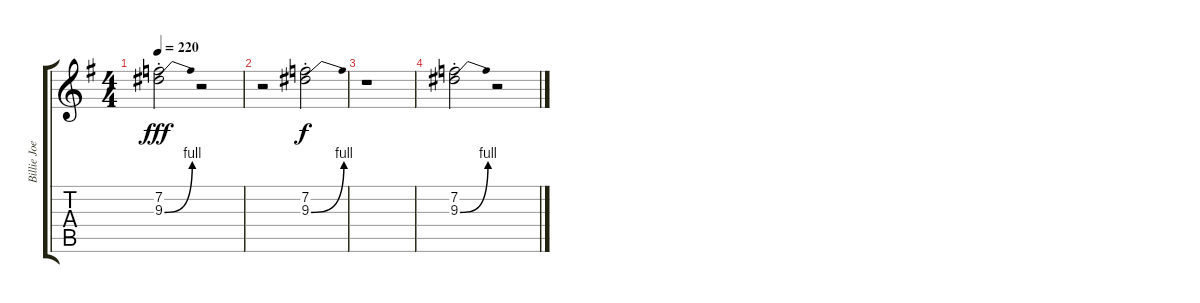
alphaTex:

\track ("Billie Joe Armstrong" "Billie Joe") {instrument distortionguitar}
\staff {score tabs}
\tuning (Eb4 Bb3 Gb3 Db3 Ab2 Eb2) {hide}
\ts (4 4)
\tempo 220
\clef g2
\ks g
(7.2{st} 9.3{be (bend 0 0 60 4) st}).2{dy fff} r.2 |
r.2 (7.2{st} 9.3{be (bend 0 0 60 4) st}).2{dy f} |
r.1 |
(7.2{st} 9.3{be (bend 0 0 60 4) st}).2 r.2
